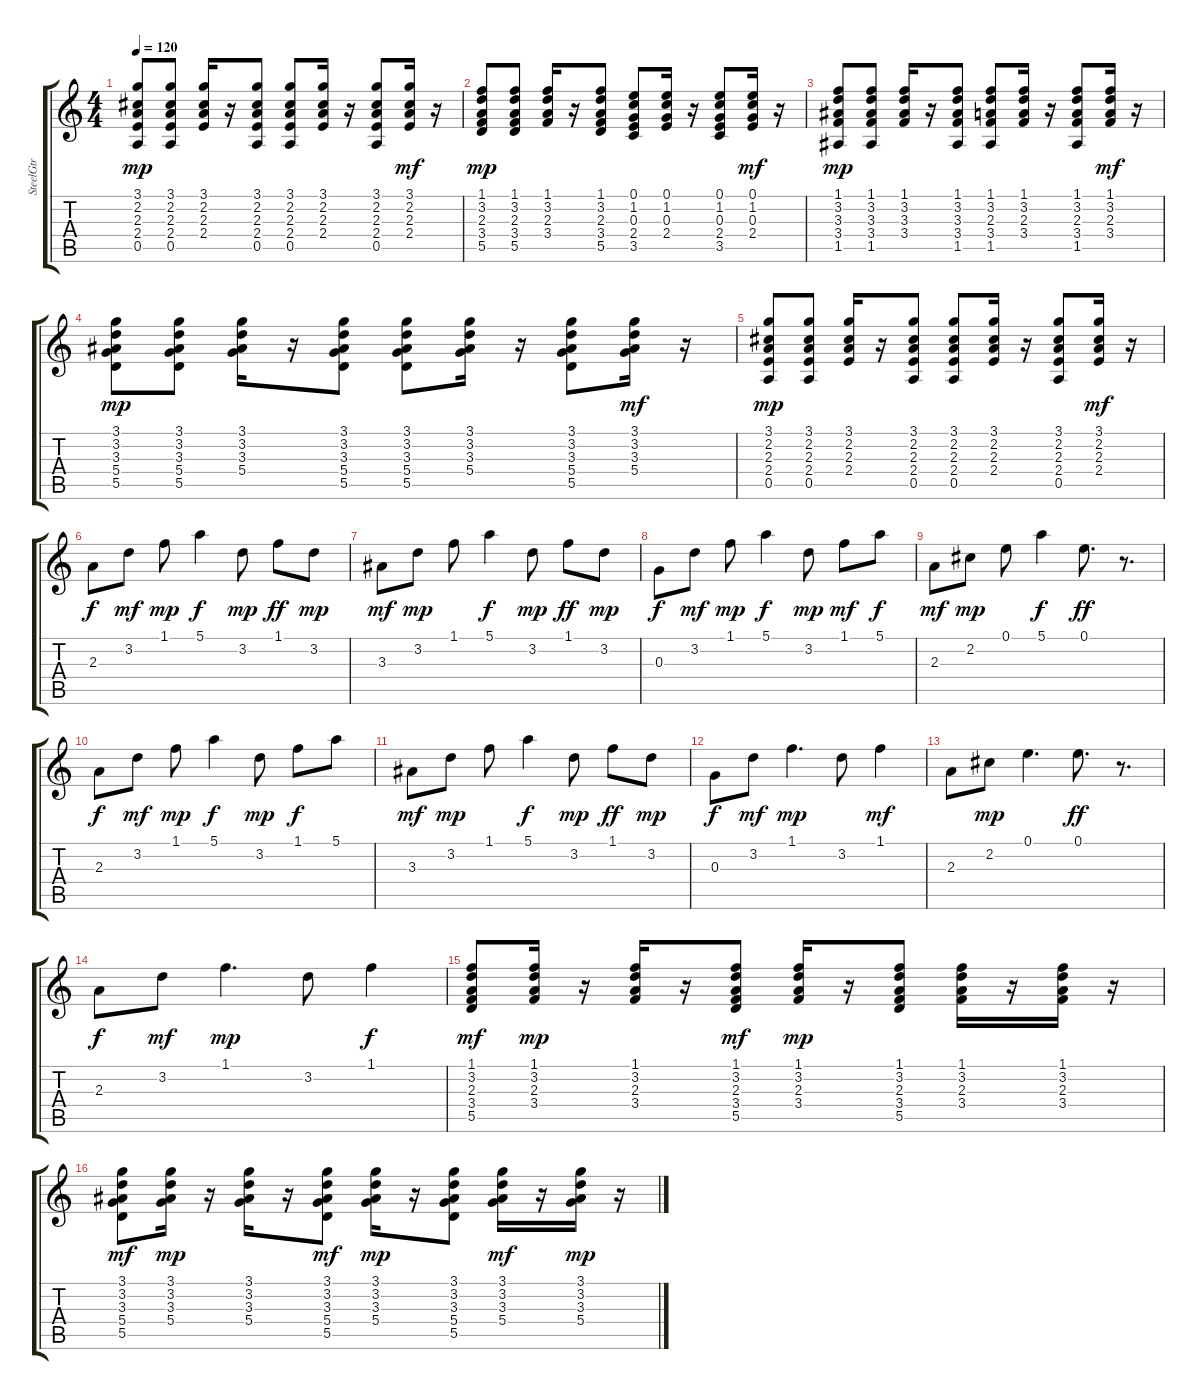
\track ("SteelGtr" "SteelGtr") {instrument acousticguitarsteel}
\staff {score tabs}
\tuning (E4 B3 G3 D3 A2 E2) {hide}
\ts (4 4)
\tempo 120
\clef g2
\ks c
(3.1 2.2 2.3 2.4 0.5).8{dy mp} (3.1 2.2 2.3 2.4 0.5).8 (3.1 2.2 2.3 2.4).16 r.16 (3.1 2.2 2.3 2.4 0.5).8 (3.1 2.2 2.3 2.4 0.5).8 (3.1 2.2 2.3 2.4).16 r.16 (3.1 2.2 2.3 2.4 0.5).8 (3.1 2.2 2.3 2.4).16{dy mf} r.16 |
(1.1 3.2 2.3 3.4 5.5).8{dy mp} (1.1 3.2 2.3 3.4 5.5).8 (1.1 3.2 2.3 3.4).16 r.16 (1.1 3.2 2.3 3.4 5.5).8 (0.1 1.2 0.3 2.4 3.5).8 (0.1 1.2 0.3 2.4).16 r.16 (0.1 1.2 0.3 2.4 3.5).8 (0.1 1.2 0.3 2.4).16{dy mf} r.16 |
(1.1 3.2 3.3 3.4 1.5).8{dy mp} (1.1 3.2 3.3 3.4 1.5).8 (1.1 3.2 3.3 3.4).16 r.16 (1.1 3.2 3.3 3.4 1.5).8 (1.1 3.2 2.3 3.4 1.5).8 (1.1 3.2 2.3 3.4).16 r.16 (1.1 3.2 2.3 3.4 1.5).8 (1.1 3.2 2.3 3.4).16{dy mf} r.16 |
(3.1 3.2 3.3 5.4 5.5).8{dy mp} (3.1 3.2 3.3 5.4 5.5).8 (3.1 3.2 3.3 5.4).16 r.16 (3.1 3.2 3.3 5.4 5.5).8 (3.1 3.2 3.3 5.4 5.5).8 (3.1 3.2 3.3 5.4).16 r.16 (3.1 3.2 3.3 5.4 5.5).8 (3.1 3.2 3.3 5.4).16{dy mf} r.16 |
(3.1 2.2 2.3 2.4 0.5).8{dy mp} (3.1 2.2 2.3 2.4 0.5).8 (3.1 2.2 2.3 2.4).16 r.16 (3.1 2.2 2.3 2.4 0.5).8 (3.1 2.2 2.3 2.4 0.5).8 (3.1 2.2 2.3 2.4).16 r.16 (3.1 2.2 2.3 2.4 0.5).8 (3.1 2.2 2.3 2.4).16{dy mf} r.16 |
2.3.8{dy f} 3.2.8{dy mf} 1.1.8{dy mp} 5.1.4{dy f} 3.2.8{dy mp} 1.1.8{dy ff} 3.2.8{dy mp} |
3.3.8{dy mf} 3.2.8{dy mp} 1.1.8 5.1.4{dy f} 3.2.8{dy mp} 1.1.8{dy ff} 3.2.8{dy mp} |
0.3.8{dy f} 3.2.8{dy mf} 1.1.8{dy mp} 5.1.4{dy f} 3.2.8{dy mp} 1.1.8{dy mf} 5.1.8{dy f} |
2.3.8{dy mf} 2.2.8{dy mp} 0.1.8 5.1.4{dy f} 0.1.8{d dy ff} r.8{d} |
2.3.8{dy f} 3.2.8{dy mf} 1.1.8{dy mp} 5.1.4{dy f} 3.2.8{dy mp} 1.1.8{dy f} 5.1.8 |
3.3.8{dy mf} 3.2.8{dy mp} 1.1.8 5.1.4{dy f} 3.2.8{dy mp} 1.1.8{dy ff} 3.2.8{dy mp} |
0.3.8{dy f} 3.2.8{dy mf} 1.1.4{d dy mp} 3.2.8 1.1.4{dy mf} |
2.3.8 2.2.8{dy mp} 0.1.4{d} 0.1.8{d dy ff} r.8{d} |
2.3.8{dy f} 3.2.8{dy mf} 1.1.4{d dy mp} 3.2.8 1.1.4{dy f} |
(1.1 3.2 2.3 3.4 5.5).8{dy mf} (1.1 3.2 2.3 3.4).16{dy mp} r.16 (1.1 3.2 2.3 3.4).16 r.16 (1.1 3.2 2.3 3.4 5.5).8{dy mf} (1.1 3.2 2.3 3.4).16{dy mp} r.16 (1.1 3.2 2.3 3.4 5.5).8 (1.1 3.2 2.3 3.4).16 r.16 (1.1 3.2 2.3 3.4).16 r.16 |
(3.1 3.2 3.3 5.4 5.5).8{dy mf} (3.1 3.2 3.3 5.4).16{dy mp} r.16 (3.1 3.2 3.3 5.4).16 r.16 (3.1 3.2 3.3 5.4 5.5).8{dy mf} (3.1 3.2 3.3 5.4).16{dy mp} r.16 (3.1 3.2 3.3 5.4 5.5).8 (3.1 3.2 3.3 5.4).16{dy mf} r.16 (3.1 3.2 3.3 5.4).16{dy mp} r.16
